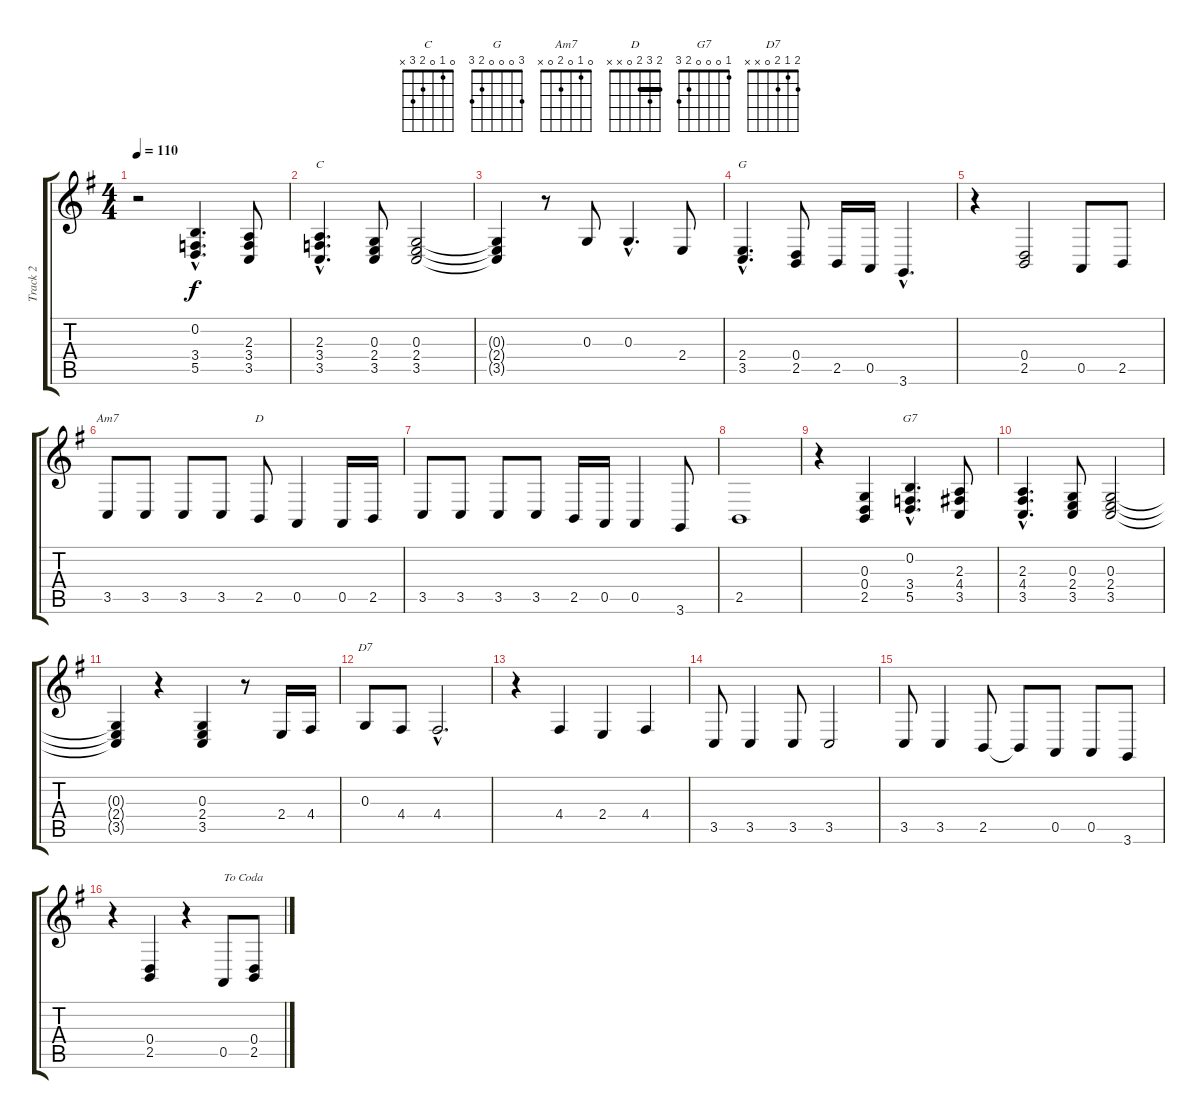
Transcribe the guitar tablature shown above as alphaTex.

\track ("Track 2" "Track 2") {instrument brightacousticpiano}
\staff {score tabs}
\tuning (E4 B3 G3 D3 A2 E2) {hide}
\chord ("C" 0 1 0 2 3 x)
\chord ("G" 3 0 0 0 2 3)
\chord ("Am7" 0 1 0 2 0 x)
\chord ("D" 2 3 2 0 x x) {barre 2}
\chord ("G7" 1 0 0 0 2 3)
\chord ("D7" 2 1 2 0 x x)
\ts (4 4)
\tempo 110
\clef g2
\ks g
r.2{dy f instrument brightacousticpiano} (0.2{hac} 3.4{hac} 5.5{hac}).4{d} (2.3 3.4 3.5).8 |
(2.3{hac} 3.4{hac} 3.5{hac}).4{d ch "C"} (0.3 2.4 3.5).8 (0.3 2.4 3.5).2 |
(0.3{t} 2.4{t} 3.5{t}).4 r.8 0.3.8 0.3{hac}.4{d} 2.4.8 |
(2.4{hac} 3.5{hac}).4{d ch "G"} (0.4 2.5).8 2.5.16 0.5.16 3.6{hac}.4{d} |
r.4 (0.4 2.5).2 0.5.8 2.5.8 |
3.5.8{ch "Am7"} 3.5.8 3.5.8 3.5.8 2.5.8{ch "D"} 0.5.4 0.5.16 2.5.16 |
3.5.8 3.5.8 3.5.8 3.5.8 2.5.16 0.5.16 0.5.4 3.6.8 |
2.5.1 |
r.4 (0.3 0.4 2.5).4 (0.2{hac} 3.4{hac} 5.5{hac}).4{d ch "G7"} (2.3 4.4 3.5).8 |
(2.3{hac} 4.4{hac} 3.5{hac}).4{d} (0.3 2.4 3.5).8 (0.3 2.4 3.5).2 |
(0.3{t} 2.4{t} 3.5{t}).4 r.4 (0.3 2.4 3.5).4 r.8 2.4.16 4.4.16 |
0.3.8{ch "D7"} 4.4.8 4.4{hac}.2{d} |
r.4 4.4.4 2.4.4 4.4.4 |
3.5.8 3.5.4 3.5.8 3.5.2 |
3.5.8 3.5.4 2.5.8 2.5{t}.8 0.5.8 0.5.8 3.6.8 |
r.4 (0.4 2.5).4 r.4 0.5.8{txt "To Coda"} (0.4 2.5).8
